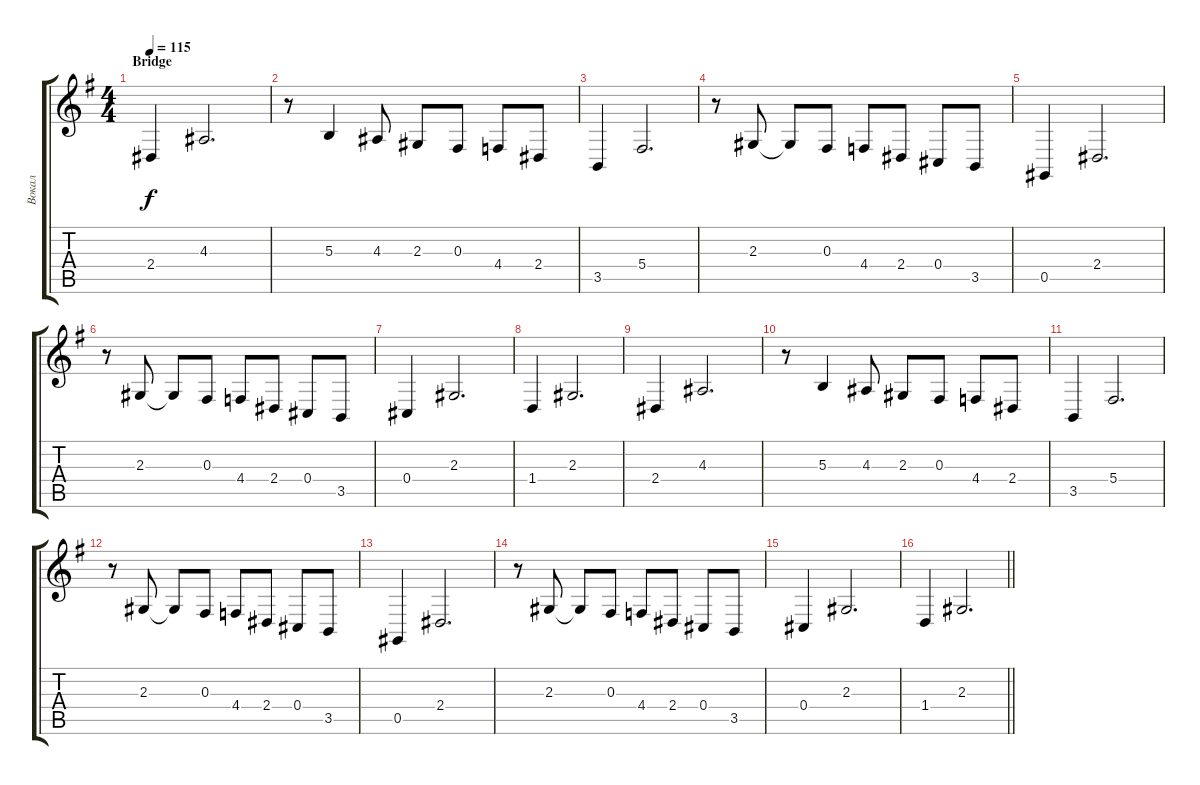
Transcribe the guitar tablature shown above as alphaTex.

\track ("Вокал" "Вокал") {instrument trumpet}
\staff {score tabs}
\tuning (Eb4 Bb3 Gb3 Db3 Ab2 Eb2) {hide}
\ts (4 4)
\section ("" "Bridge")
\tempo 115
\clef g2
\ks eminor
2.4.4{dy f} 4.3.2{d} |
r.8 5.3.4 4.3.8 2.3.8 0.3.8 4.4.8 2.4.8 |
3.5.4 5.4.2{d} |
r.8 2.3.8 2.3{t}.8 0.3.8 4.4.8 2.4.8 0.4.8 3.5.8 |
0.5.4 2.4.2{d} |
r.8 2.3.8 2.3{t}.8 0.3.8 4.4.8 2.4.8 0.4.8 3.5.8 |
0.4.4 2.3.2{d} |
1.4.4 2.3.2{d} |
2.4.4 4.3.2{d} |
r.8 5.3.4 4.3.8 2.3.8 0.3.8 4.4.8 2.4.8 |
3.5.4 5.4.2{d} |
r.8 2.3.8 2.3{t}.8 0.3.8 4.4.8 2.4.8 0.4.8 3.5.8 |
0.5.4 2.4.2{d} |
r.8 2.3.8 2.3{t}.8 0.3.8 4.4.8 2.4.8 0.4.8 3.5.8 |
0.4.4 2.3.2{d} |
\barLineRight lightlight
1.4.4 2.3.2{d}
